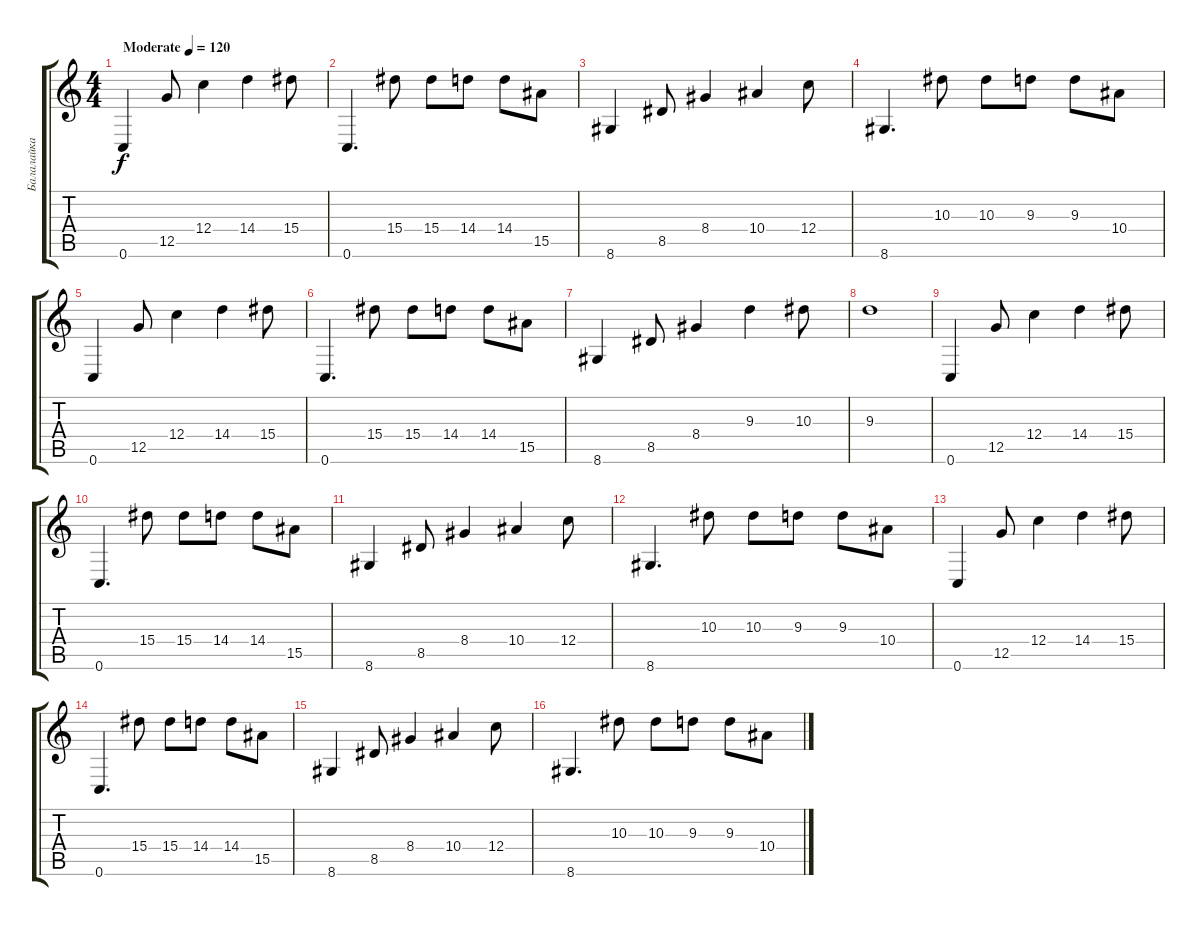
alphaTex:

\track ("Балалайка номер раз" "Балалайка ") {instrument electricguitarjazz}
\staff {score tabs}
\tuning (D4 A3 F3 C3 G2 C2) {hide}
\ts (4 4)
\tempo (120 "Moderate")
\clef g2
\ks c
0.6.4{dy f instrument electricguitarjazz} 12.5.8 12.4.4 14.4.4 15.4.8 |
0.6.4{d} 15.4.8 15.4.8 14.4.8 14.4.8 15.5.8 |
8.6.4 8.5.8 8.4.4 10.4.4 12.4.8 |
8.6.4{d} 10.3.8 10.3.8 9.3.8 9.3.8 10.4.8 |
0.6.4 12.5.8 12.4.4 14.4.4 15.4.8 |
0.6.4{d} 15.4.8 15.4.8 14.4.8 14.4.8 15.5.8 |
8.6.4 8.5.8 8.4.4 9.3.4 10.3.8 |
9.3.1 |
0.6.4 12.5.8 12.4.4 14.4.4 15.4.8 |
0.6.4{d} 15.4.8 15.4.8 14.4.8 14.4.8 15.5.8 |
8.6.4 8.5.8 8.4.4 10.4.4 12.4.8 |
8.6.4{d} 10.3.8 10.3.8 9.3.8 9.3.8 10.4.8 |
0.6.4 12.5.8 12.4.4 14.4.4 15.4.8 |
0.6.4{d} 15.4.8 15.4.8 14.4.8 14.4.8 15.5.8 |
8.6.4 8.5.8 8.4.4 10.4.4 12.4.8 |
8.6.4{d} 10.3.8 10.3.8 9.3.8 9.3.8 10.4.8
